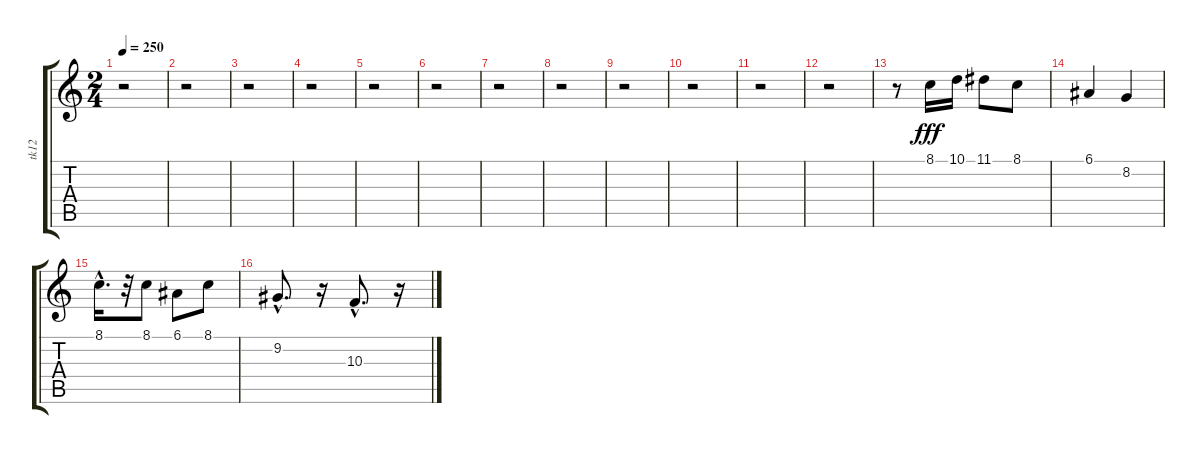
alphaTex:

\track ("tk12" "tk12") {instrument clarinet}
\staff {score tabs}
\tuning (E4 B3 G3 D3 A2 E2) {hide}
\ts (2 4)
\tempo 250
\clef g2
\ks c
r.2{dy fff} |
r.2 |
r.2 |
r.2 |
r.2 |
r.2 |
r.2 |
r.2 |
r.2 |
r.2 |
r.2 |
r.2 |
r.8 8.1.16 10.1.16 11.1.8 8.1.8 |
6.1.4 8.2.4 |
8.1{hac}.16{d} r.32 8.1.8 6.1.8 8.1.8 |
9.2{hac}.8{d} r.16 10.3{hac}.8{d} r.16
